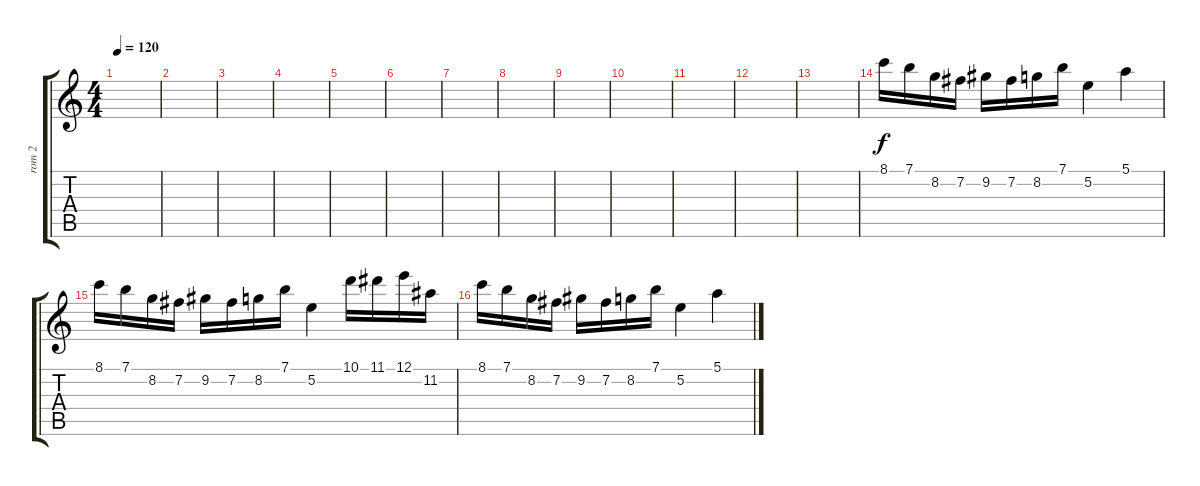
\track ("rom 2" "rom 2") {instrument distortionguitar}
\staff {score tabs}
\tuning (E4 B3 G3 D3 A2 E2) {hide}
\ts (4 4)
\tempo 120
\clef g2
\ks c
|
|
|
|
|
|
|
|
|
|
|
|
|
8.1.16 7.1.16 8.2.16 7.2.16 9.2.16 7.2.16 8.2.16 7.1.16 5.2.4 5.1.4 |
8.1.16 7.1.16 8.2.16 7.2.16 9.2.16 7.2.16 8.2.16 7.1.16 5.2.4 10.1.16 11.1.16 12.1.16 11.2.16 |
8.1.16 7.1.16 8.2.16 7.2.16 9.2.16 7.2.16 8.2.16 7.1.16 5.2.4 5.1.4
